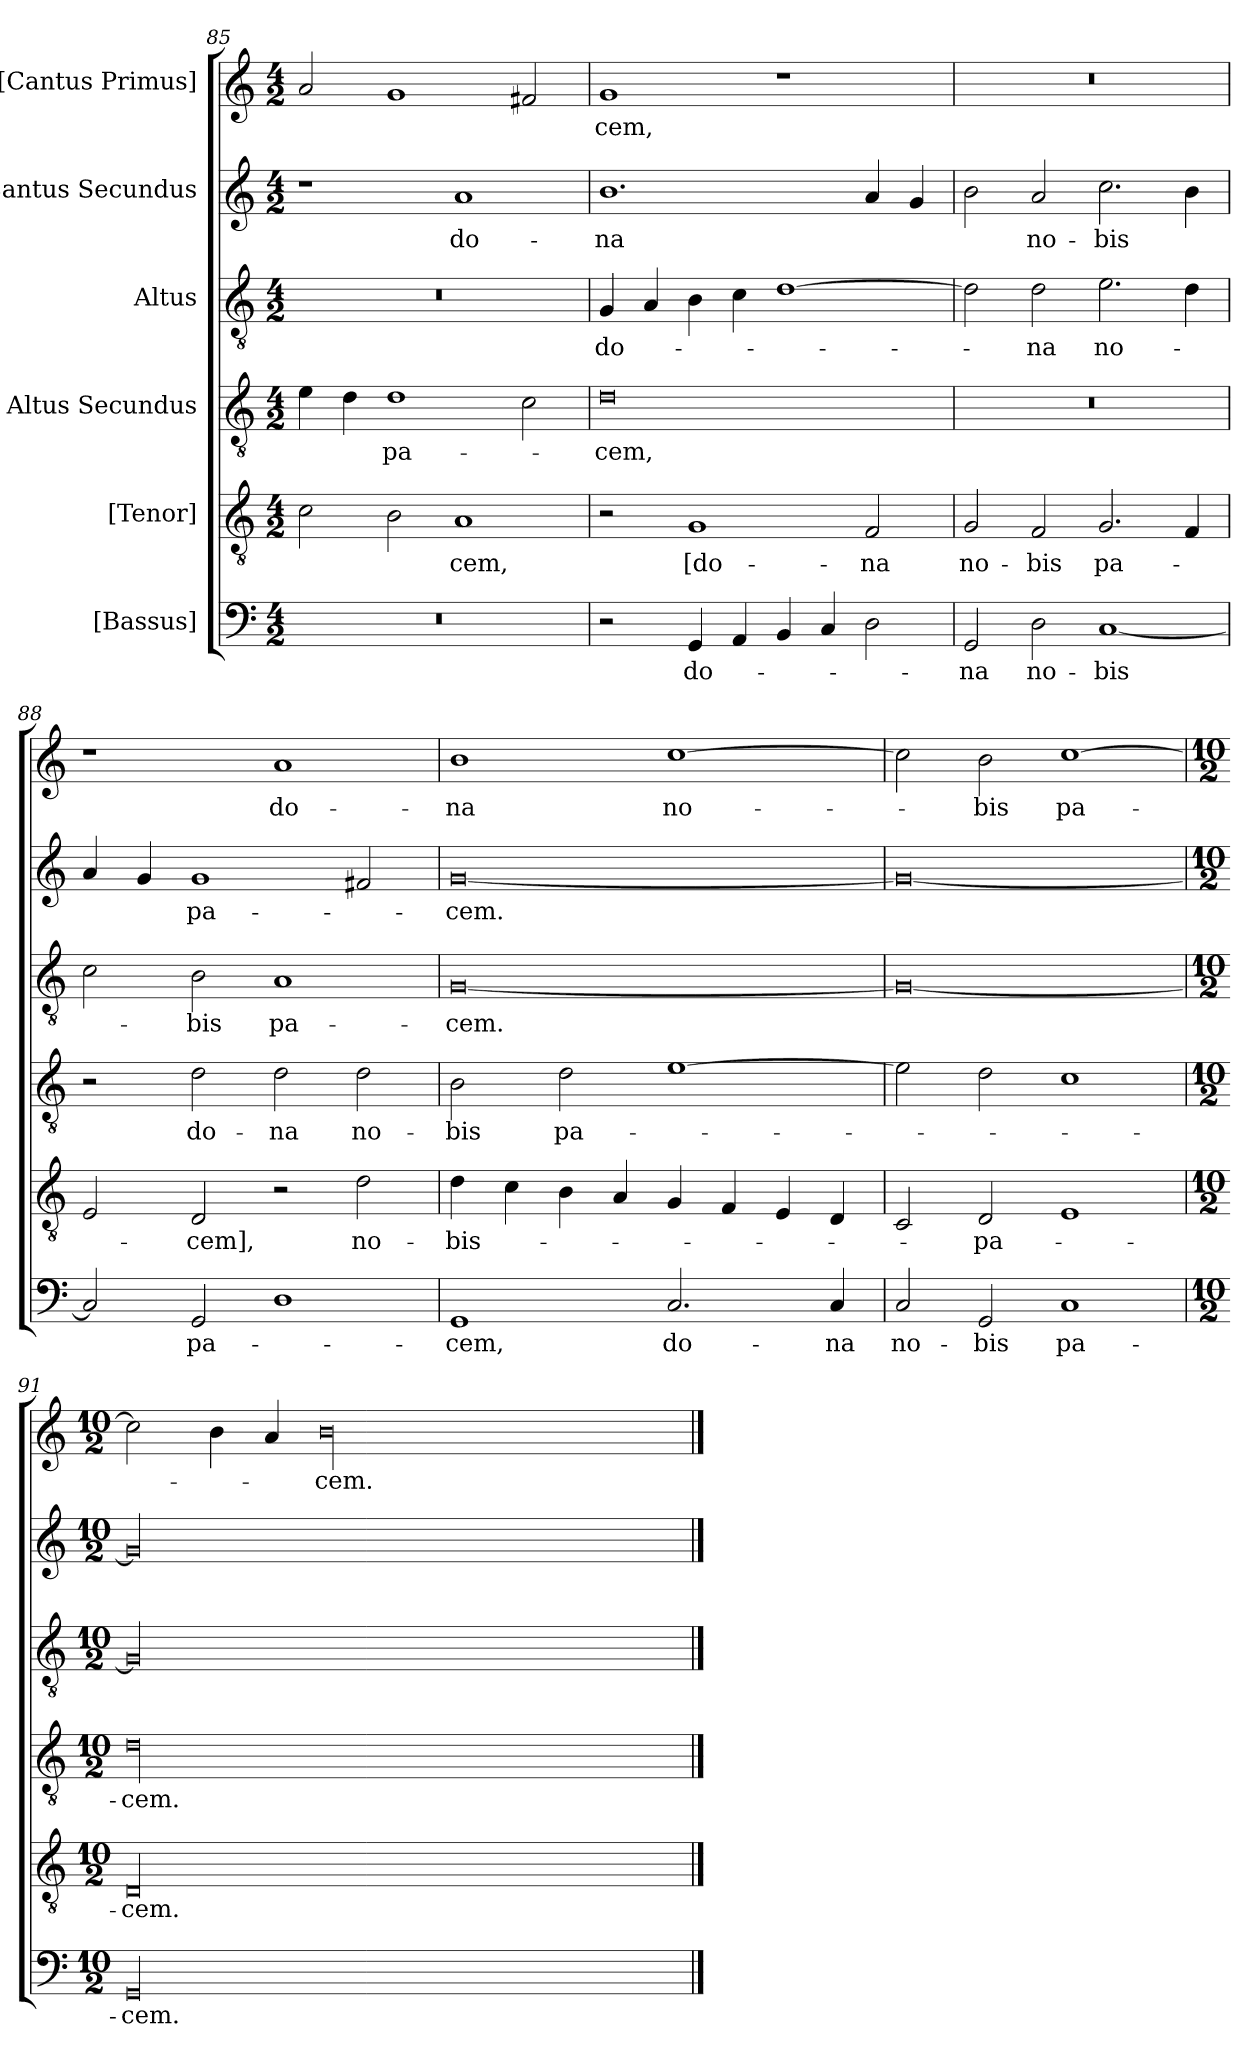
**kern	**text	**kern	**text	**kern	**text	**kern	**text	**kern	**text	**kern	**text
*part6	*part6	*part5	*part5	*part4	*part4	*part3	*part3	*part2	*part2	*part1	*part1
*staff6	*staff6	*staff5	*staff5	*staff4	*staff4	*staff3	*staff3	*staff2	*staff2	*staff1	*staff1
*I"[Bassus]	*	*I"[Tenor]	*	*I"Altus Secundus	*	*I"Altus	*	*I"Cantus Secundus	*	*I"[Cantus Primus]	*
*clefF4	*	*clefGv2	*	*clefGv2	*	*clefGv2	*	*clefG2	*	*clefG2	*
*k[]	*	*k[]	*	*k[]	*	*k[]	*	*k[]	*	*k[]	*
*M4/2	*	*M4/2	*	*M4/2	*	*M4/2	*	*M4/2	*	*M4/2	*
=85	=85	=85	=85	=85	=85	=85	=85	=85	=85	=85	=85
0r	.	2c\	.	4e\	.	0r	.	1r	.	2a/	.
.	.	.	.	4d\	.	.	.	.	.	.	.
.	.	2B\	.	1d\	pa-	.	.	.	.	1g/	.
.	.	1A/	-cem,	.	.	.	.	1a/	do-	.	.
.	.	.	.	2c\	.	.	.	.	.	2f#X/	.
=86	=86	=86	=86	=86	=86	=86	=86	=86	=86	=86	=86
2r	.	2r	.	0d\	-cem,	4G/	do-	1.b\	-na	1g/	-cem,
.	.	.	.	.	.	4A/	.	.	.	.	.
4GG/	do-	1G/	[do-	.	.	4B\	.	.	.	.	.
4AA/	.	.	.	.	.	4c\	.	.	.	.	.
4BB/	.	.	.	.	.	[1d\	.	.	.	1r	.
4C/	.	.	.	.	.	.	.	.	.	.	.
2D\	.	2F/	-na	.	.	.	.	4a/	.	.	.
.	.	.	.	.	.	.	.	4g/	.	.	.
=87	=87	=87	=87	=87	=87	=87	=87	=87	=87	=87	=87
2GG/	-na	2G/	no-	0r	.	2d\]	.	2b\	.	0r	.
2D\	no-	2F/	-bis	.	.	2d\	-na	2a/	no-	.	.
[1C/	-bis	2.G/	pa-	.	.	2.e\	no-	2.cc\	-bis	.	.
.	.	4F/	.	.	.	4d\	.	4b\	.	.	.
=88	=88	=88	=88	=88	=88	=88	=88	=88	=88	=88	=88
2C/]	.	2E/	.	2r	.	2c\	.	4a/	.	1r	.
.	.	.	.	.	.	.	.	4g/	.	.	.
2GG/	pa-	2D/	-cem],	2d\	do-	2B\	-bis	1g/	pa-	.	.
1D\	.	2r	.	2d\	-na	1A/	pa-	.	.	1a/	do-
.	.	2d\	no-	2d\	no-	.	.	2f#X/	.	.	.
=89	=89	=89	=89	=89	=89	=89	=89	=89	=89	=89	=89
1GG/	-cem,	4d\	bis-	2B\	-bis	[0G/	-cem.	[0g/	-cem.	1b\	-na
.	.	4c\	.	.	.	.	.	.	.	.	.
.	.	4B\	.	2d\	pa-	.	.	.	.	.	.
.	.	4A/	.	.	.	.	.	.	.	.	.
2.C/	do-	4G/	.	[1e\	.	.	.	.	.	[1cc\	no-
.	.	4F/	.	.	.	.	.	.	.	.	.
.	.	4E/	.	.	.	.	.	.	.	.	.
4C/	-na	4D/	.	.	.	.	.	.	.	.	.
=90	=90	=90	=90	=90	=90	=90	=90	=90	=90	=90	=90
2C/	no-	2C/	.	2e\]	.	0G/_	.	0g/_	.	2cc\]	.
2GG/	-bis	2D/	pa-	2d\	.	.	.	.	.	2b\	-bis
1C/	pa-	1E/	.	1c\	.	.	.	.	.	[1cc\	pa-
=91	=91	=91	=91	=91	=91	=91	=91	=91	=91	=91	=91
*M10/2	*	*M10/2	*	*M10/2	*	*M10/2	*	*M10/2	*	*M10/2	*
00GG/	-cem.	00D/	-cem.	00d\	-cem.	00G/]	.	00g/]	.	2cc\]	.
.	.	.	.	.	.	.	.	.	.	4b\	.
.	.	.	.	.	.	.	.	.	.	4a/	.
.	.	.	.	.	.	.	.	.	.	00b\	-cem.
1ryy	.	1ryy	.	1ryy	.	1ryy	.	1ryy	.	.	.
==	==	==	==	==	==	==	==	==	==	==	==
*-	*-	*-	*-	*-	*-	*-	*-	*-	*-	*-	*-
